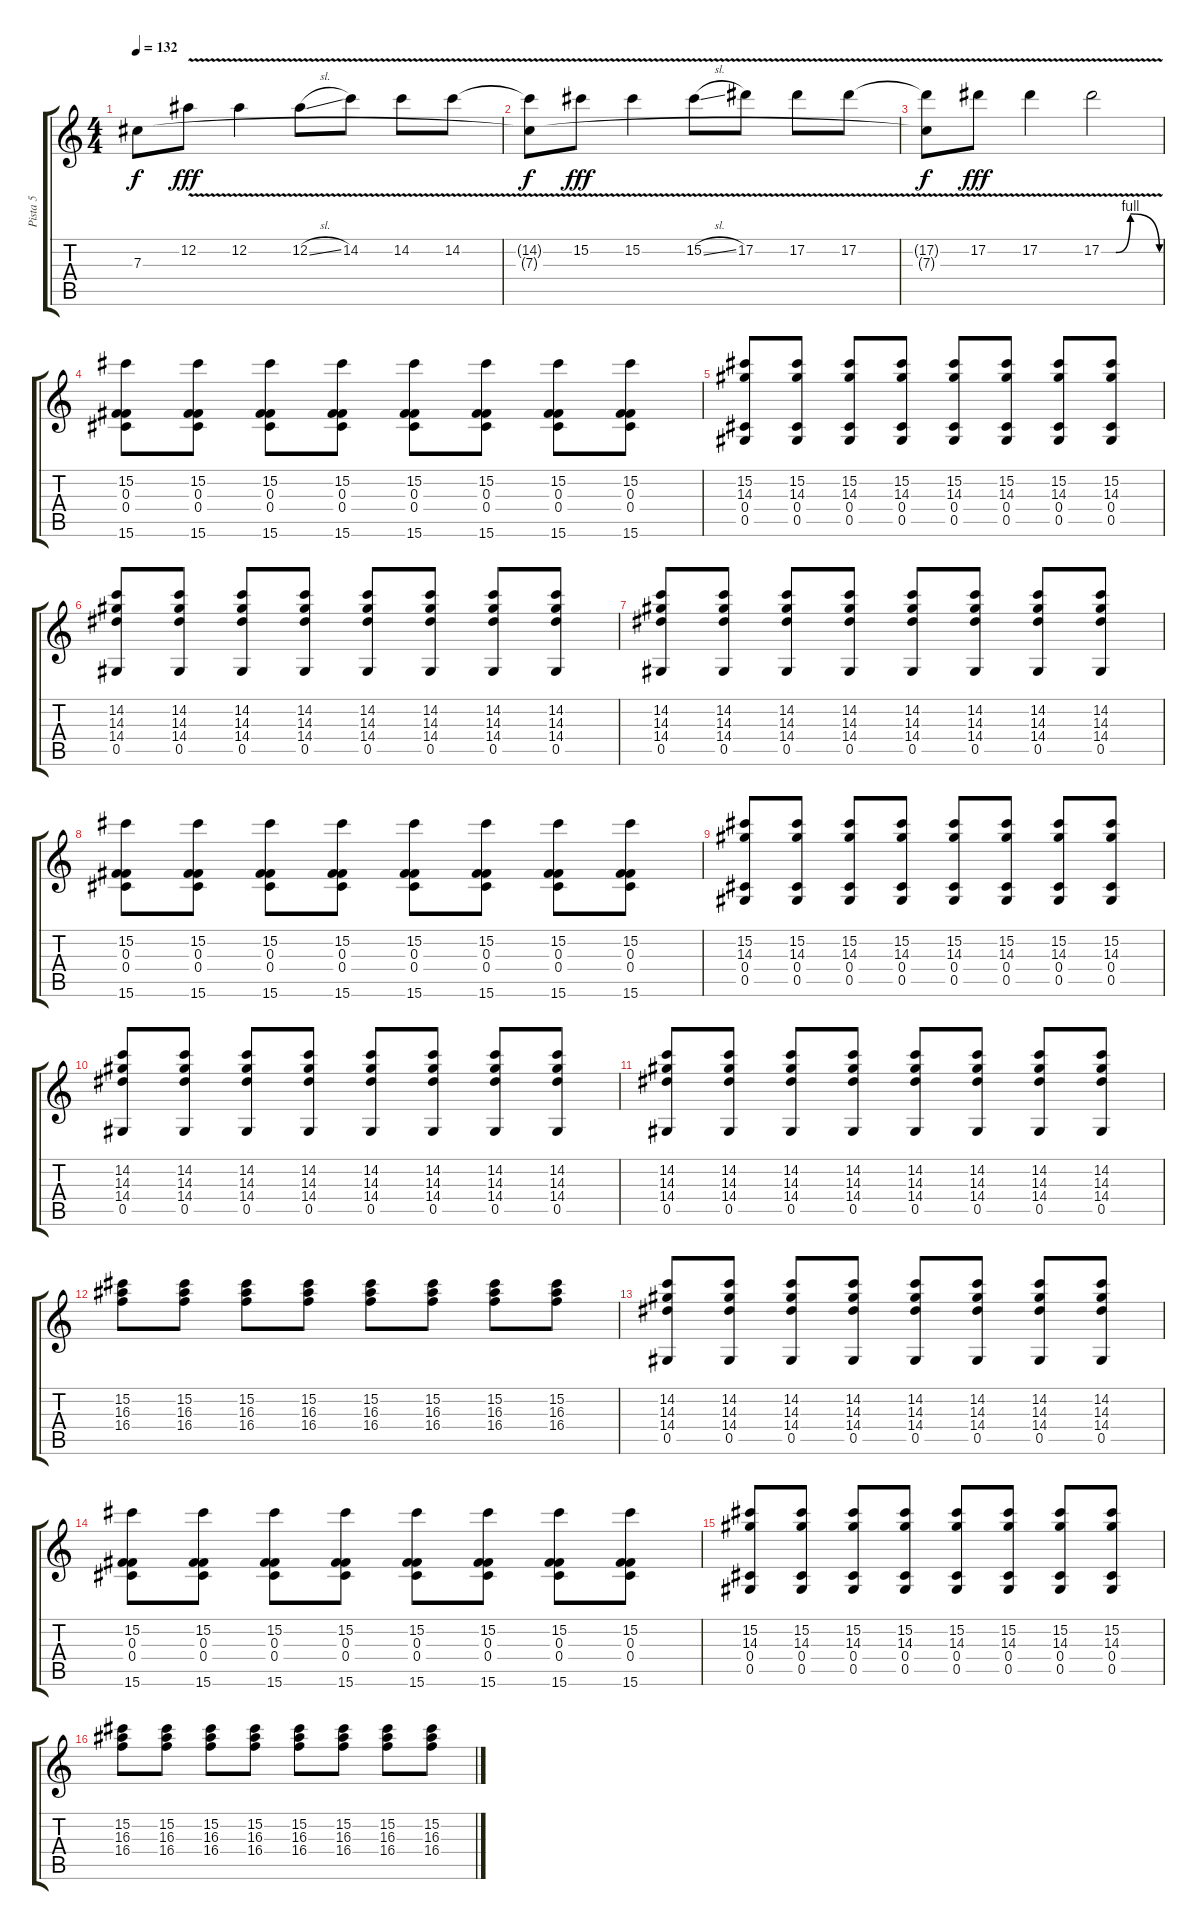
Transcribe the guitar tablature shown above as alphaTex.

\track ("Pista 5" "Pista 5") {instrument overdrivenguitar}
\staff {score tabs}
\tuning (Eb4 Bb3 Gb3 Db3 Ab2 Eb2) {hide}
\ts (4 4)
\tempo 132
\clef g2
\ks c
7.3{t}.8{dy f} 12.2{v}.8{dy fff} 12.2{v}.4 12.2{v sl}.8 14.2{v}.8 14.2{v}.8 14.2{v}.8 |
(14.2{t} 7.3{t}).8{dy f} 15.2{v}.8{dy fff} 15.2{v}.4 15.2{v sl}.8 17.2{v}.8 17.2{v}.8 17.2{v}.8 |
(17.2{t} 7.3{t}).8{dy f} 17.2{v}.8{dy fff} 17.2{v}.4 17.2{be (custom 0 0 15 0 30 4 60 0) v}.2 |
(15.2 0.3 0.4 15.6).8{volume 16 balance 16} (15.2 0.3 0.4 15.6).8 (15.2 0.3 0.4 15.6).8 (15.2 0.3 0.4 15.6).8 (15.2 0.3 0.4 15.6).8 (15.2 0.3 0.4 15.6).8 (15.2 0.3 0.4 15.6).8 (15.2 0.3 0.4 15.6).8 |
(15.2 14.3 0.4 0.5).8 (15.2 14.3 0.4 0.5).8 (15.2 14.3 0.4 0.5).8 (15.2 14.3 0.4 0.5).8 (15.2 14.3 0.4 0.5).8 (15.2 14.3 0.4 0.5).8 (15.2 14.3 0.4 0.5).8 (15.2 14.3 0.4 0.5).8 |
(14.2 14.3 14.4 0.5).8 (14.2 14.3 14.4 0.5).8 (14.2 14.3 14.4 0.5).8 (14.2 14.3 14.4 0.5).8 (14.2 14.3 14.4 0.5).8 (14.2 14.3 14.4 0.5).8 (14.2 14.3 14.4 0.5).8 (14.2 14.3 14.4 0.5).8 |
(14.2 14.3 14.4 0.5).8 (14.2 14.3 14.4 0.5).8 (14.2 14.3 14.4 0.5).8 (14.2 14.3 14.4 0.5).8 (14.2 14.3 14.4 0.5).8 (14.2 14.3 14.4 0.5).8 (14.2 14.3 14.4 0.5).8 (14.2 14.3 14.4 0.5).8 |
(15.2 0.3 0.4 15.6).8 (15.2 0.3 0.4 15.6).8 (15.2 0.3 0.4 15.6).8 (15.2 0.3 0.4 15.6).8 (15.2 0.3 0.4 15.6).8 (15.2 0.3 0.4 15.6).8 (15.2 0.3 0.4 15.6).8 (15.2 0.3 0.4 15.6).8 |
(15.2 14.3 0.4 0.5).8 (15.2 14.3 0.4 0.5).8 (15.2 14.3 0.4 0.5).8 (15.2 14.3 0.4 0.5).8 (15.2 14.3 0.4 0.5).8 (15.2 14.3 0.4 0.5).8 (15.2 14.3 0.4 0.5).8 (15.2 14.3 0.4 0.5).8 |
(14.2 14.3 14.4 0.5).8 (14.2 14.3 14.4 0.5).8 (14.2 14.3 14.4 0.5).8 (14.2 14.3 14.4 0.5).8 (14.2 14.3 14.4 0.5).8 (14.2 14.3 14.4 0.5).8 (14.2 14.3 14.4 0.5).8 (14.2 14.3 14.4 0.5).8 |
(14.2 14.3 14.4 0.5).8 (14.2 14.3 14.4 0.5).8 (14.2 14.3 14.4 0.5).8 (14.2 14.3 14.4 0.5).8 (14.2 14.3 14.4 0.5).8 (14.2 14.3 14.4 0.5).8 (14.2 14.3 14.4 0.5).8 (14.2 14.3 14.4 0.5).8 |
(15.2 16.3 16.4).8 (15.2 16.3 16.4).8 (15.2 16.3 16.4).8 (15.2 16.3 16.4).8 (15.2 16.3 16.4).8 (15.2 16.3 16.4).8 (15.2 16.3 16.4).8 (15.2 16.3 16.4).8 |
(14.2 14.3 14.4 0.5).8 (14.2 14.3 14.4 0.5).8 (14.2 14.3 14.4 0.5).8 (14.2 14.3 14.4 0.5).8 (14.2 14.3 14.4 0.5).8 (14.2 14.3 14.4 0.5).8 (14.2 14.3 14.4 0.5).8 (14.2 14.3 14.4 0.5).8 |
(15.2 0.3 0.4 15.6).8 (15.2 0.3 0.4 15.6).8 (15.2 0.3 0.4 15.6).8 (15.2 0.3 0.4 15.6).8 (15.2 0.3 0.4 15.6).8 (15.2 0.3 0.4 15.6).8 (15.2 0.3 0.4 15.6).8 (15.2 0.3 0.4 15.6).8 |
(15.2 14.3 0.4 0.5).8 (15.2 14.3 0.4 0.5).8 (15.2 14.3 0.4 0.5).8 (15.2 14.3 0.4 0.5).8 (15.2 14.3 0.4 0.5).8 (15.2 14.3 0.4 0.5).8 (15.2 14.3 0.4 0.5).8 (15.2 14.3 0.4 0.5).8 |
(15.2 16.3 16.4).8 (15.2 16.3 16.4).8 (15.2 16.3 16.4).8 (15.2 16.3 16.4).8 (15.2 16.3 16.4).8 (15.2 16.3 16.4).8 (15.2 16.3 16.4).8 (15.2 16.3 16.4).8
